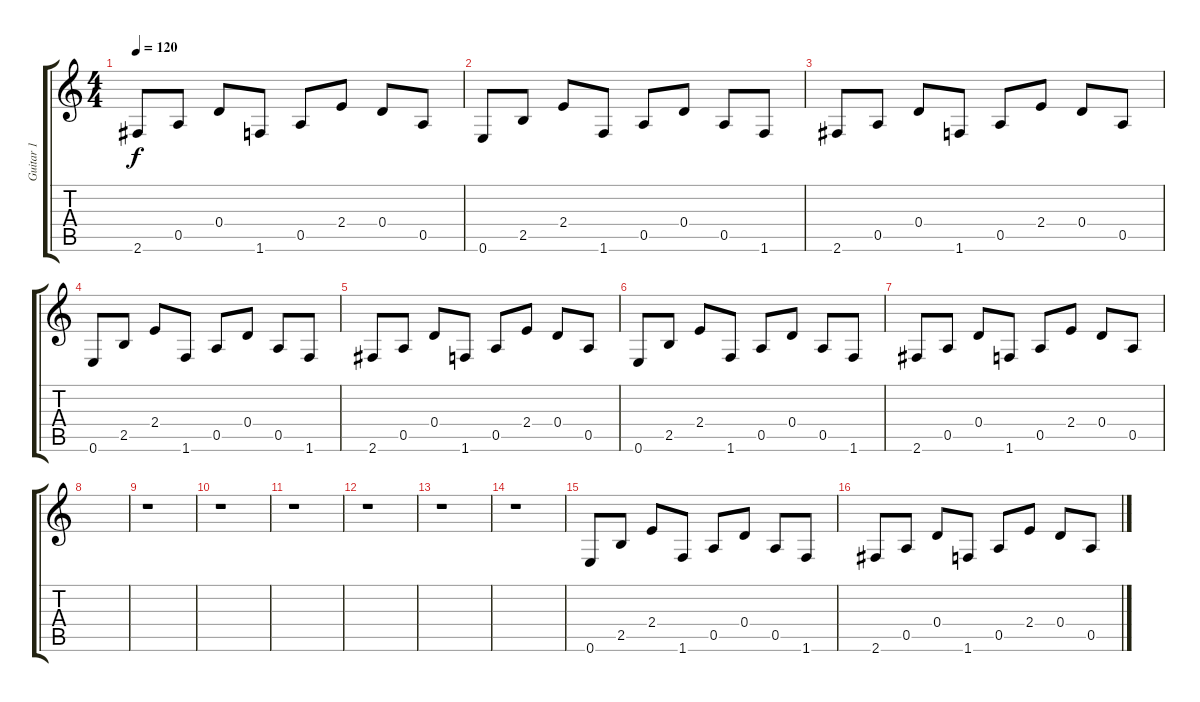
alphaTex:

\track ("Guitar 1" "Guitar 1") {instrument electricguitarclean}
\staff {score tabs}
\tuning (E4 B3 G3 D3 A2 E2) {hide}
\ts (4 4)
\tempo 120
\clef g2
\ks c
2.6.8{dy f} 0.5.8 0.4.8 1.6.8 0.5.8 2.4.8 0.4.8 0.5.8 |
0.6.8 2.5.8 2.4.8 1.6.8 0.5.8 0.4.8 0.5.8 1.6.8 |
2.6.8 0.5.8 0.4.8 1.6.8 0.5.8 2.4.8 0.4.8 0.5.8 |
0.6.8 2.5.8 2.4.8 1.6.8 0.5.8 0.4.8 0.5.8 1.6.8 |
2.6.8 0.5.8 0.4.8 1.6.8 0.5.8 2.4.8 0.4.8 0.5.8 |
0.6.8 2.5.8 2.4.8 1.6.8 0.5.8 0.4.8 0.5.8 1.6.8 |
2.6.8 0.5.8 0.4.8 1.6.8 0.5.8 2.4.8 0.4.8 0.5.8 |
|
r.1 |
r.1 |
r.1 |
r.1 |
r.1 |
r.1 |
0.6.8 2.5.8 2.4.8 1.6.8 0.5.8 0.4.8 0.5.8 1.6.8 |
2.6.8 0.5.8 0.4.8 1.6.8 0.5.8 2.4.8 0.4.8 0.5.8
